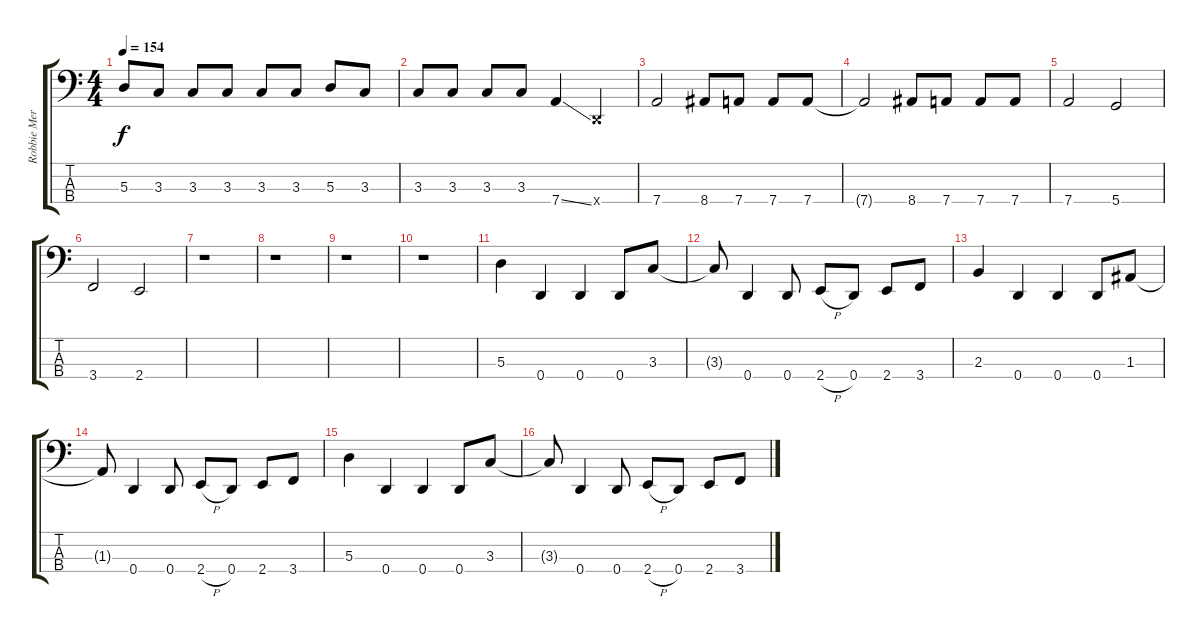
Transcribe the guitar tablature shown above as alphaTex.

\track ("Robbie Merrill" "Robbie Mer") {instrument electricbasspick}
\staff {score tabs}
\tuning (G2 D2 A1 D1) {hide}
\ts (4 4)
\tempo 154
\clef f4
\ks c
5.3.8{dy f} 3.3.8 3.3.8 3.3.8 3.3.8 3.3.8 5.3.8 3.3.8 |
3.3.8 3.3.8 3.3.8 3.3.8 7.4{ss}.4 0.4{x}.4 |
7.4.2 8.4.8 7.4.8 7.4.8 7.4.8 |
7.4{t}.2 8.4.8 7.4.8 7.4.8 7.4.8 |
7.4.2 5.4.2 |
3.4.2 2.4.2 |
r.1 |
r.1 |
r.1 |
r.1 |
5.3.4 0.4.4 0.4.4 0.4.8 3.3.8 |
3.3{t}.8 0.4.4 0.4.8 2.4{h}.8 0.4.8 2.4.8 3.4.8 |
2.3.4 0.4.4 0.4.4 0.4.8 1.3.8 |
1.3{t}.8 0.4.4 0.4.8 2.4{h}.8 0.4.8 2.4.8 3.4.8 |
5.3.4 0.4.4 0.4.4 0.4.8 3.3.8 |
3.3{t}.8 0.4.4 0.4.8 2.4{h}.8 0.4.8 2.4.8 3.4.8
